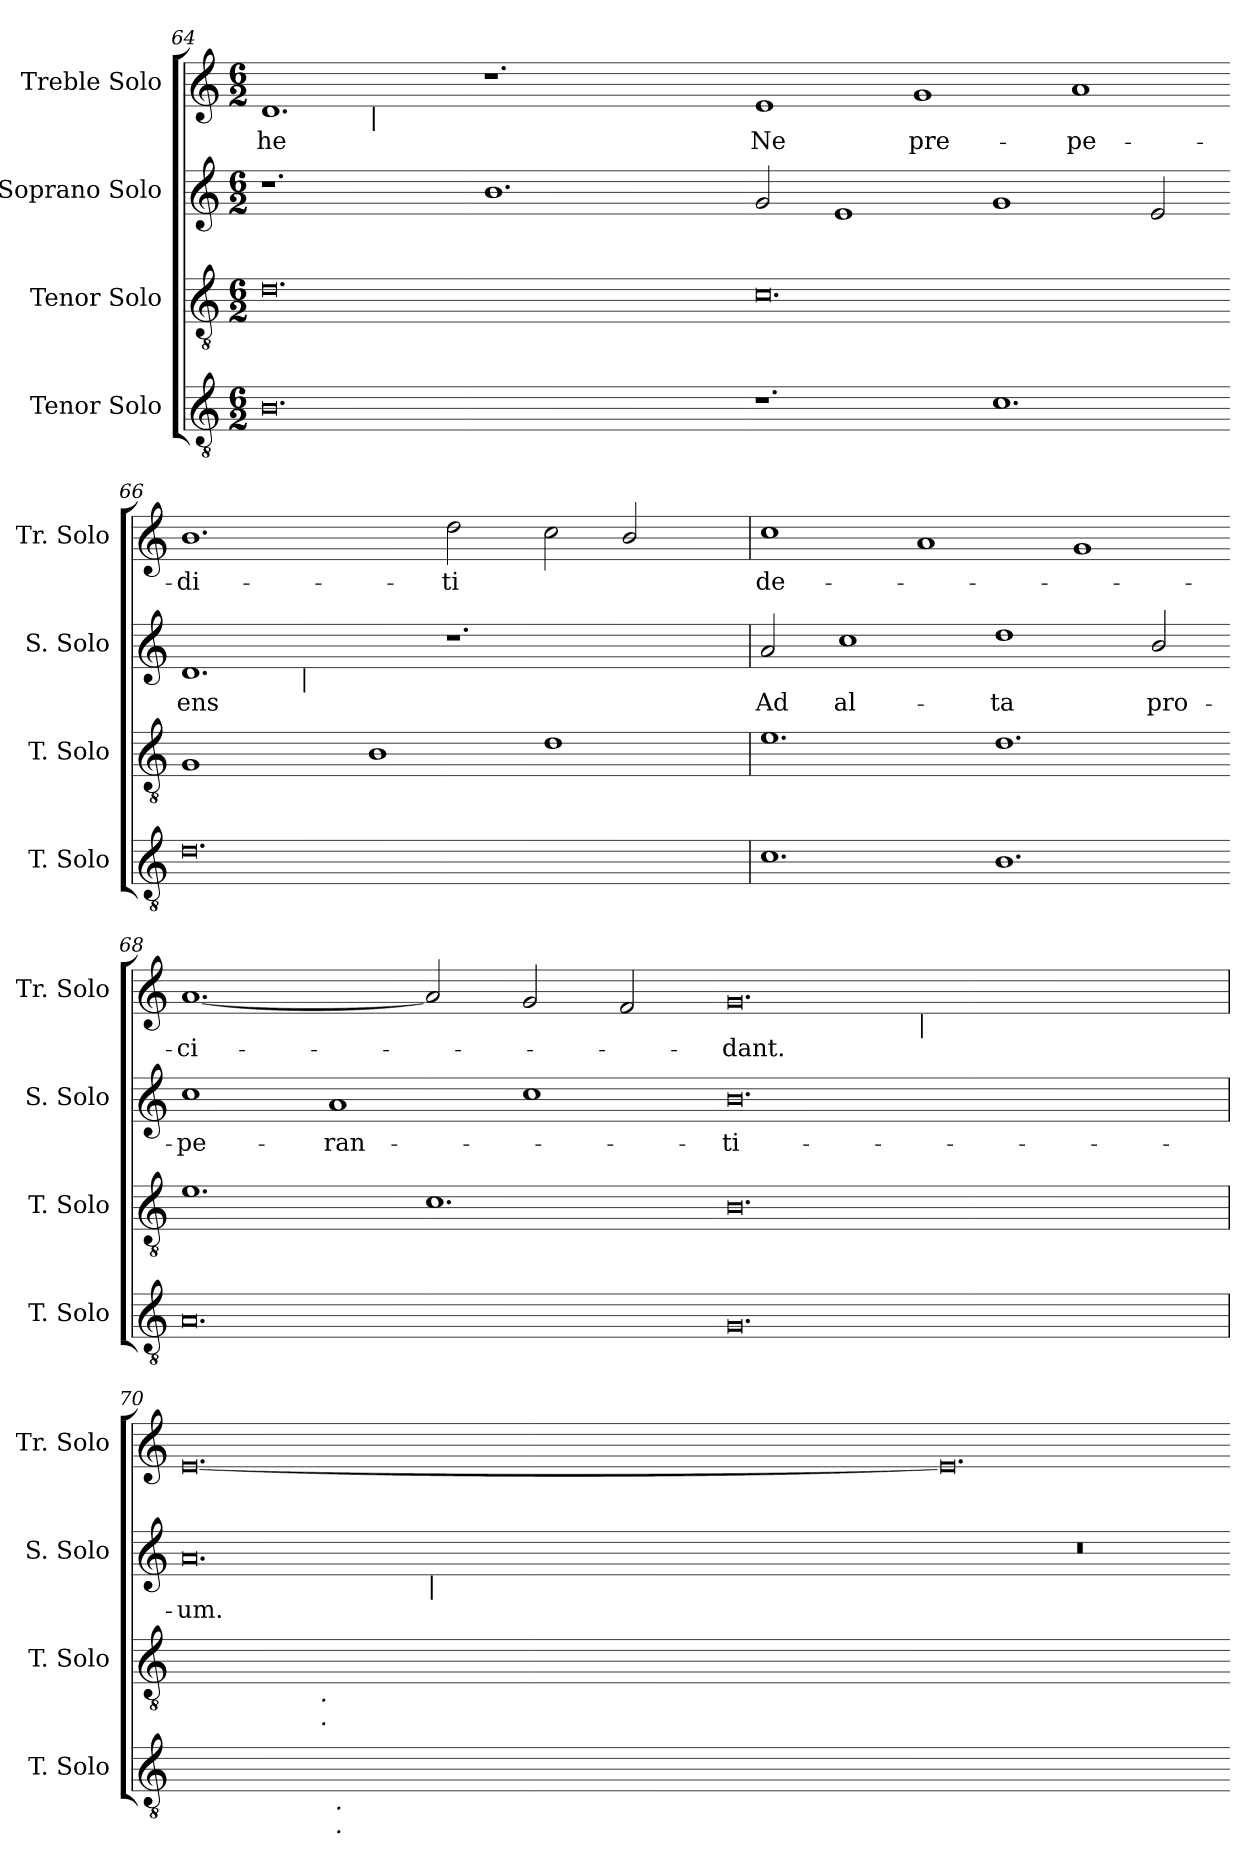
**kern	**kern	**kern	**text	**kern	**text
*part4	*part3	*part2	*part2	*part1	*part1
*staff4	*staff3	*staff2	*staff2	*staff1	*staff1
*I"Tenor Solo	*I"Tenor Solo	*I"Soprano Solo	*	*I"Treble Solo	*
*I'T. Solo	*I'T. Solo	*I'S. Solo	*	*I'Tr. Solo	*
*clefGv2	*clefGv2	*clefG2	*	*clefG2	*
*ITrd7c12	*ITrd7c12	*	*	*	*
*k[]	*k[]	*k[]	*	*k[]	*
*C:	*C:	*C:	*	*C:	*
*M6/2	*M6/2	*M6/2	*	*M6/2	*
=64	=64	=64	=64	=64	=64
!	!	!	!	!	!LO:LY:b:color=#000000
*	*	*	*	*^	*
0.BBi	0.Di	1.r	.	1.di	2ryy	-he
.	.	.	.	.	16ryy	.
.	.	.	.	.	256..ryy	.
!	!	!	!	!	!LO:TX:b:i:t=|	!
.	.	.	.	.	1ryy	.
.	.	1.bi	.	1.r	.	.
.	.	.	.	.	1ryy	.
.	.	.	.	.	4ryy	.
.	.	.	.	.	8ryy	.
.	.	.	.	.	32ryy	.
.	.	.	.	.	64ryy	.
.	.	.	.	.	128ryy	.
.	.	.	.	.	1024ryy	.
*	*	*	*	*v	*v	*
=65-	=65-	=65-	=65-	=65-	=65-
*	*	*	*	*^	*
!	!	!	!	!	!	!LO:LY:b:color=#000000
*	*	*	*	*v	*v	*
1.r	0.Ci	2gi/	.	1ei	Ne
.	.	1ei	.	.	.
!	!	!	!	!	!LO:LY:b:color=#000000
.	.	.	.	1gi	pre-
1.Ci	.	1gi	.	.	.
!	!	!	!	!	!LO:LY:b:color=#000000
.	.	.	.	1ai	-pe-
.	.	2ei/	.	.	.
=66-	=66-	=66-	=66-	=66-	=66-
!	!	!	!LO:LY:b:color=#000000	!	!
!	!	!	!	!	!LO:LY:b:color=#000000
*	*	*^	*	*	*
0.Di	1GGi	1.di	2ryy	-ens	1.bi	-di-
.	.	.	16ryy	.	.	.
.	.	.	32ryy	.	.	.
.	.	.	256ryy	.	.	.
!	!	!	!LO:TX:b:i:t=|	!	!	!
.	.	.	1ryy	.	.	.
.	1BBi	.	.	.	.	.
!	!	!	!	!	!	!LO:LY:b:color=#000000
.	.	1.r	.	.	2ddi\	-ti
.	.	.	1ryy	.	.	.
.	1Di	.	.	.	2cci\	.
.	.	.	.	.	2bi/	.
.	.	.	4ryy	.	.	.
.	.	.	8ryy	.	.	.
.	.	.	64..ryy	.	.	.
*	*	*v	*v	*	*	*
!!LO:LB:g=z
=67	=67	=67	=67	=67	=67
*	*	*^	*	*	*
!	!	!	!	!LO:LY:b:color=#000000	!	!
*	*	*v	*v	*	*	*
*	*	*^	*	*	*
!	!	!	!	!	!	!LO:LY:b:color=#000000
*	*	*v	*v	*	*	*
1.Ci	1.Ei	2ai/	Ad	1cci	de-
!	!	!	!LO:LY:b:color=#000000	!	!
.	.	1cci	al-	.	.
.	.	.	.	1ai	.
!	!	!	!LO:LY:b:color=#000000	!	!
1.BBi	1.Di	1ddi	-ta	.	.
.	.	.	.	1gi	.
!	!	!	!LO:LY:b:color=#000000	!	!
.	.	2bi/	pro-	.	.
=68-	=68-	=68-	=68-	=68-	=68-
!	!	!	!LO:LY:b:color=#000000	!	!
!	!	!	!	!	!LO:LY:b:color=#000000
0.AAi	1.Ei	1cci	-pe-	[<1.ai	-ci-
!	!	!	!LO:LY:b:color=#000000	!	!
.	.	1ai	-ran-	.	.
.	1.Ci	.	.	2ai/]	.
.	.	1cci	.	2gi/	.
.	.	.	.	2fi/	.
=69-	=69-	=69-	=69-	=69-	=69-
!	!	!	!LO:LY:b:color=#000000	!	!
!	!	!	!	!	!LO:LY:b:color=#000000
*	*	*	*	*^	*
0.GGi	0.BBi	0.bi	-ti-	0.gi	2ryy	-dant.
.	.	.	.	.	4...ryy	.
!	!	!	!	!	!LO:TX:b:i:t=|	!
.	.	.	.	.	1ryy	.
.	.	.	.	.	1ryy	.
.	.	.	.	.	32ryy	.
*	*	*	*	*v	*v	*
=70	=70	=70	=70	=70	=70
*	*	*	*	*^	*
!	!	!	!LO:LY:b:color=#000000	!	!	!
*^	*^	*^	*	*v	*v	*
[<0.AAiyy	2ryy	[>0.Ciyy	2ryy	0.ai	2ryy	-um.	[<0.ei	.
.	16ryy	.	32ryy	.	4ryy	.	.	.
.	.	.	64ryy	.	.	.	.	.
.	.	.	128ryy	.	.	.	.	.
.	.	.	1024ryy	.	.	.	.	.
!	!	!	!LO:TX:b:i:t=.	!	!	!	!	!
!	!	!	!LO:TX:b:i:t=.	!	!	!	!	!
.	.	.	1ryy	.	.	.	.	.
.	256..ryy	.	.	.	.	.	.	.
!	!LO:TX:b:i:t=.	!	!	!	!	!	!	!
!	!LO:TX:b:i:t=.	!	!	!	!	!	!	!
.	1ryy	.	.	.	.	.	.	.
.	.	.	.	.	32ryy	.	.	.
.	.	.	.	.	64ryy	.	.	.
.	.	.	.	.	128ryy	.	.	.
.	.	.	.	.	1024ryy	.	.	.
!	!	!	!	!	!LO:TX:b:i:t=|	!	!	!
.	.	.	.	.	1ryy	.	.	.
.	.	.	1ryy	.	.	.	.	.
.	1ryy	.	.	.	.	.	.	.
.	.	.	.	.	1ryy	.	.	.
.	.	.	4ryy	.	.	.	.	.
.	4ryy	.	.	.	.	.	.	.
.	.	.	8ryy	.	8ryy	.	.	.
.	8ryy	.	.	.	.	.	.	.
.	.	.	16ryy	.	16ryy	.	.	.
.	32ryy	.	.	.	.	.	.	.
.	64ryy	.	.	.	.	.	.	.
.	128ryy	.	.	.	.	.	.	.
.	.	.	256..ryy	.	256..ryy	.	.	.
.	1024ryy	.	.	.	.	.	.	.
=71-	=71-	=71-	=71-	=71-	=71-	=71-	=71-	=71-
!	!	!	!	!LO:N:vis=1	!	!	!	!
*v	*v	*	*	*v	*v	*	*	*
*	*v	*v	*	*	*	*
0.AAiyy_<	0.Ciyy_>	0.r	.	0.ei]	.
=-	=-	=-	=-	=-	=-
*-	*-	*-	*-	*-	*-
